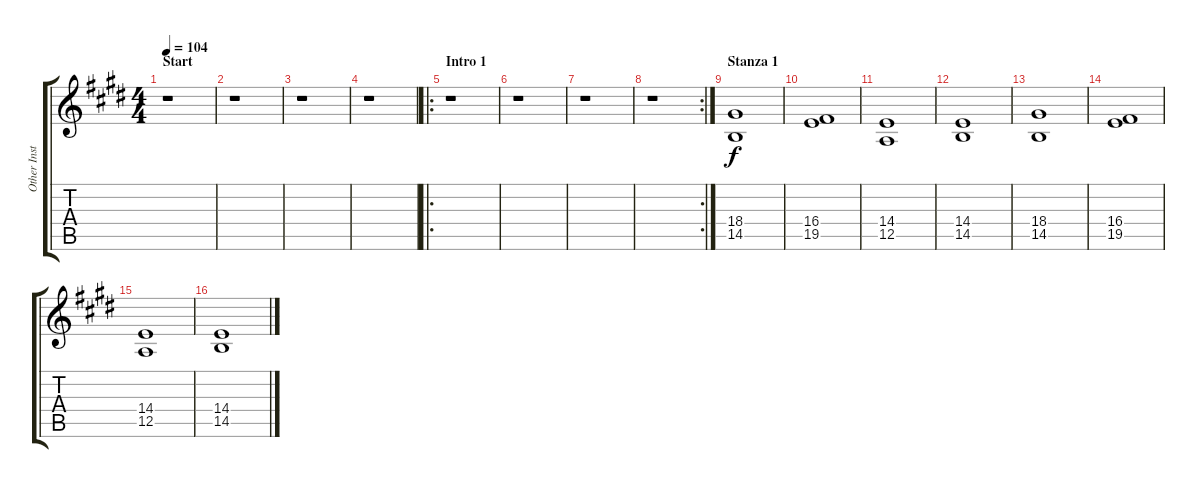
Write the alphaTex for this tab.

\track ("Other Inst." "Other Inst") {instrument electricpiano1}
\staff {score tabs}
\tuning (E4 B3 G3 D3 A2 E2) {hide}
\ts (4 4)
\section ("" "Start")
\tempo 104
\clef g2
\ks e
r.1{dy f instrument electricpiano1} |
r.1 |
r.1 |
r.1 |
\ro
\section ("" "Intro 1")
r.1 |
r.1 |
r.1 |
\rc 2
r.1 |
\section ("" "Stanza 1")
(18.4 14.5).1{volume 9} |
(16.4 19.5).1 |
(14.4 12.5).1 |
(14.4 14.5).1 |
(18.4 14.5).1 |
(16.4 19.5).1 |
(14.4 12.5).1 |
(14.4 14.5).1
